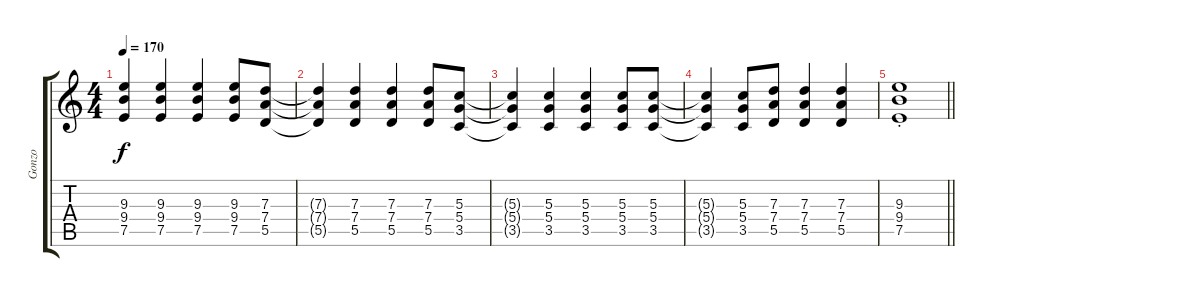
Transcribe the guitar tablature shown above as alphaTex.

\track ("Gonzo" "Gonzo") {instrument distortionguitar}
\staff {score tabs}
\tuning (E4 B3 G3 D3 A2 E2) {hide}
\ts (4 4)
\tempo 170
\clef g2
\ks c
(9.3 9.4 7.5).4{dy f} (9.3 9.4 7.5).4 (9.3 9.4 7.5).4 (9.3 9.4 7.5).8 (7.3 7.4 5.5).8 |
(7.3{t} 7.4{t} 5.5{t}).4 (7.3 7.4 5.5).4 (7.3 7.4 5.5).4 (7.3 7.4 5.5).8 (5.3 5.4 3.5).8 |
(5.3{t} 5.4{t} 3.5{t}).4 (5.3 5.4 3.5).4 (5.3 5.4 3.5).4 (5.3 5.4 3.5).8 (5.3 5.4 3.5).8 |
(5.3{t} 5.4{t} 3.5{t}).4 (5.3 5.4 3.5).8 (7.3 7.4 5.5).8 (7.3 7.4 5.5).4 (7.3 7.4 5.5).4 |
\barLineRight lightlight
(9.3{st} 9.4{st} 7.5{st}).1
